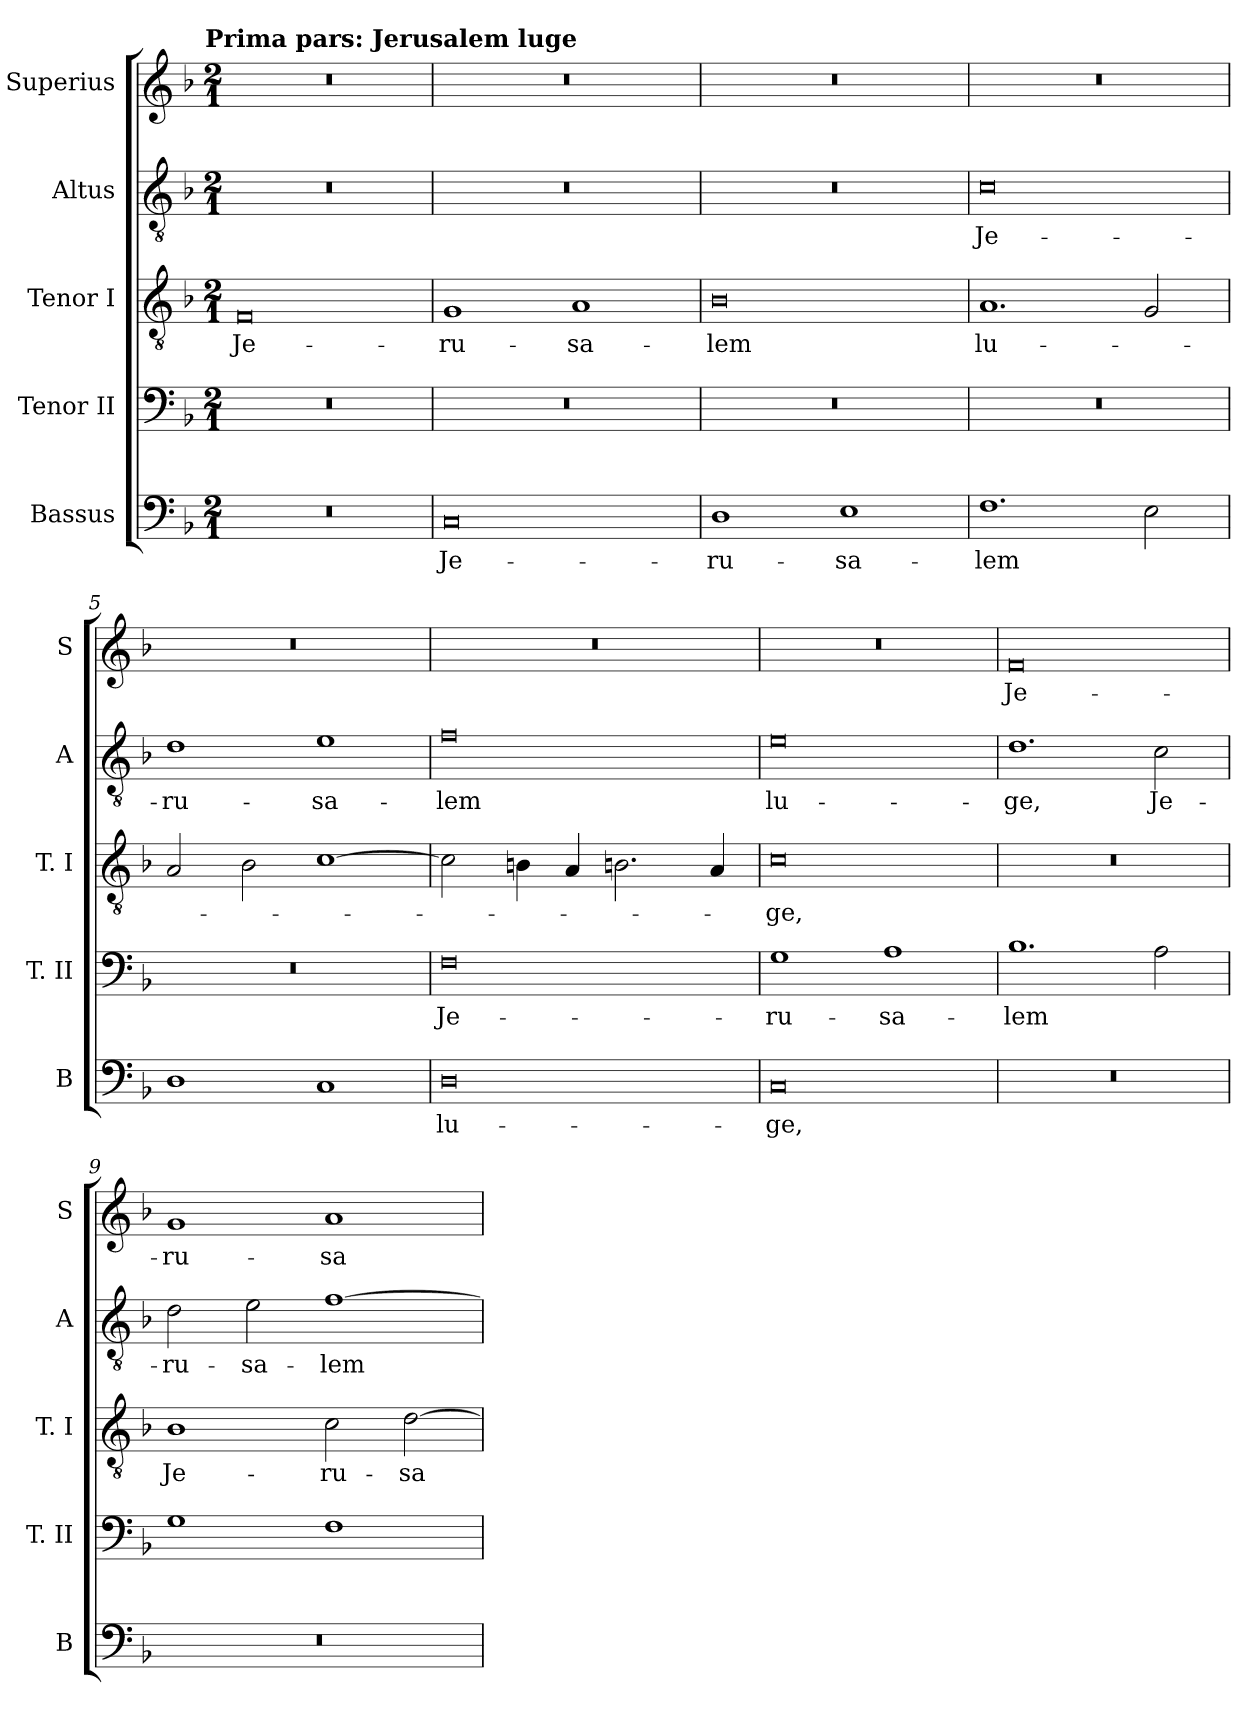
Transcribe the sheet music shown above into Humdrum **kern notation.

**kern	**text	**kern	**text	**kern	**text	**kern	**text	**kern	**text
*part5	*part5	*part4	*part4	*part3	*part3	*part2	*part2	*part1	*part1
*staff5	*staff5	*staff4	*staff4	*staff3	*staff3	*staff2	*staff2	*staff1	*staff1
*I"Bassus	*	*I"Tenor II	*	*I"Tenor I	*	*I"Altus	*	*I"Superius	*
*I'B	*	*I'T. II	*	*I'T. I	*	*I'A	*	*I'S	*
*clefF4	*	*clefF4	*	*clefGv2	*	*clefGv2	*	*clefG2	*
*k[b-]	*	*k[b-]	*	*k[b-]	*	*k[b-]	*	*k[b-]	*
*F:	*	*F:	*	*F:	*	*F:	*	*F:	*
!!LO:TX:omd:t=Prima pars&colon; Jerusalem luge
*M2/1	*	*M2/1	*	*M2/1	*	*M2/1	*	*M2/1	*
=1	=1	=1	=1	=1	=1	=1	=1	=1	=1
0r	.	0r	.	0F	Je-	0r	.	0r	.
=2	=2	=2	=2	=2	=2	=2	=2	=2	=2
0C	Je-	0r	.	1G	-ru-	0r	.	0r	.
.	.	.	.	1A	-sa-	.	.	.	.
=3	=3	=3	=3	=3	=3	=3	=3	=3	=3
1D	-ru-	0r	.	0B-	-lem	0r	.	0r	.
1E	-sa-	.	.	.	.	.	.	.	.
=4	=4	=4	=4	=4	=4	=4	=4	=4	=4
1.F	-lem	0r	.	1.A	lu-	0c	Je-	0r	.
2E	.	.	.	2G	.	.	.	.	.
=5	=5	=5	=5	=5	=5	=5	=5	=5	=5
1D	.	0r	.	2A	.	1d	-ru-	0r	.
.	.	.	.	2B-	.	.	.	.	.
1C	.	.	.	[1c	.	1e	-sa-	.	.
=6	=6	=6	=6	=6	=6	=6	=6	=6	=6
0D	lu-	0F	Je-	2c]	.	0f	-lem	0r	.
.	.	.	.	4Bn	.	.	.	.	.
.	.	.	.	4A	.	.	.	.	.
.	.	.	.	2.Bn	.	.	.	.	.
.	.	.	.	4A	.	.	.	.	.
=7	=7	=7	=7	=7	=7	=7	=7	=7	=7
0C	-ge,	1G	-ru-	0c	-ge,	0e	lu-	0r	.
.	.	1A	-sa-	.	.	.	.	.	.
=8	=8	=8	=8	=8	=8	=8	=8	=8	=8
0r	.	1.B-	-lem	0r	.	1.d	-ge,	0f	Je-
.	.	2A	.	.	.	2c	Je-	.	.
=9	=9	=9	=9	=9	=9	=9	=9	=9	=9
0r	.	1G	.	1B-	Je-	2d	-ru-	1g	-ru-
.	.	.	.	.	.	2e	-sa-	.	.
.	.	1F	.	2c	-ru-	[1f	-lem	1a	-sa-
.	.	.	.	[2d	-sa-	.	.	.	.
=	=	=	=	=	=	=	=	=	=
*-	*-	*-	*-	*-	*-	*-	*-	*-	*-
